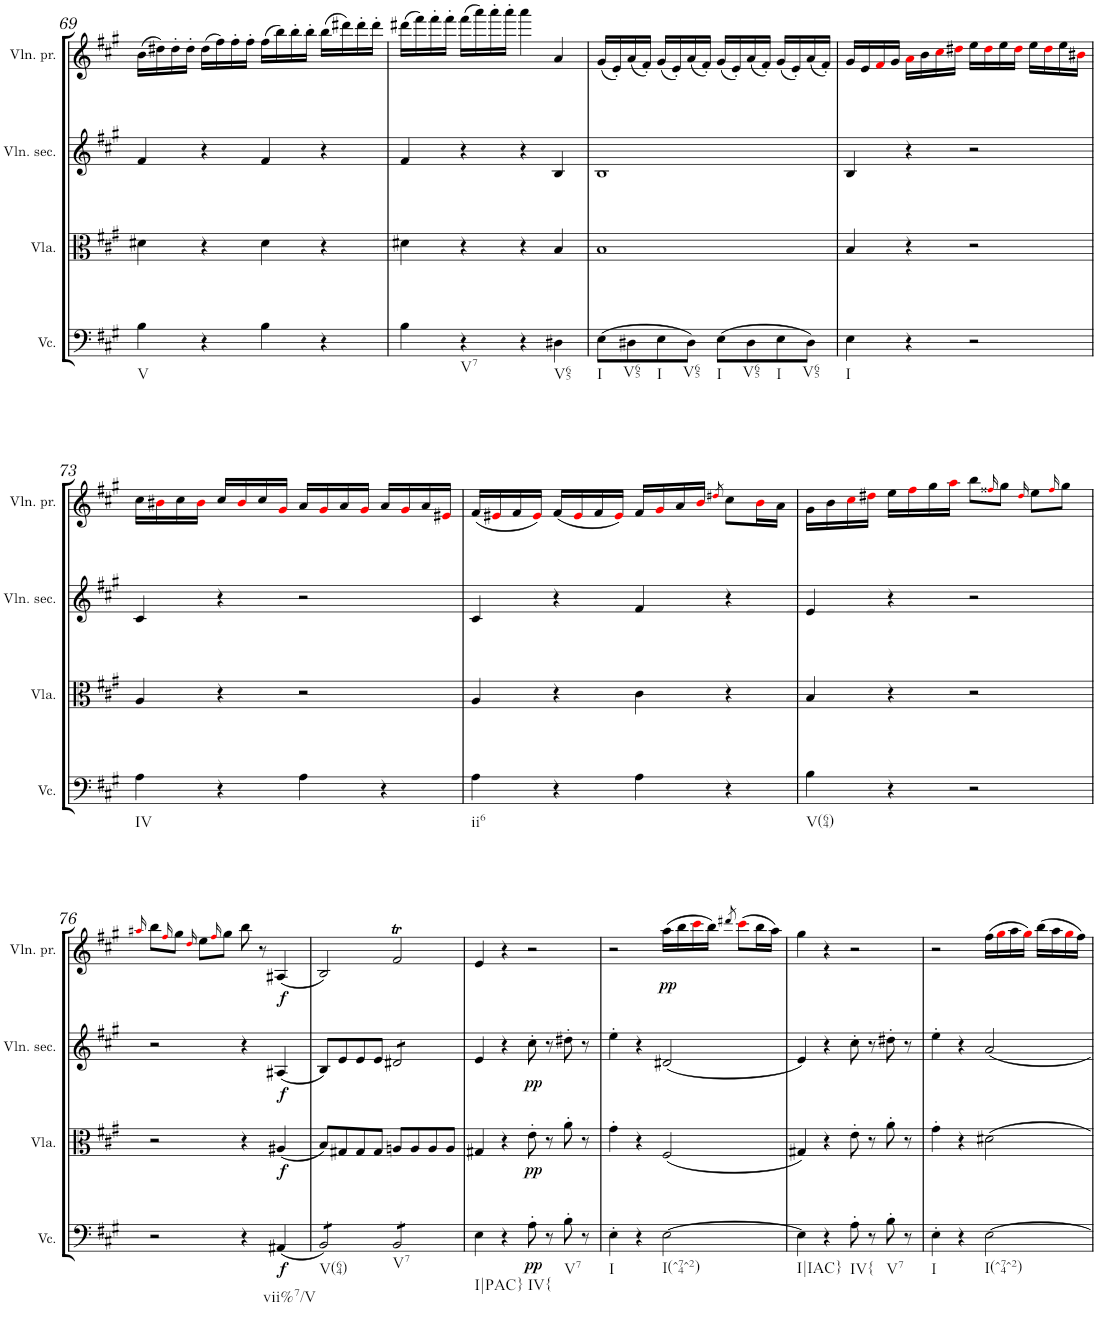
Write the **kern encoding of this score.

**kern	**dynam	**kern	**dynam	**kern	**dynam	**kern	**dynam
*part4	*part4	*part3	*part3	*part2	*part2	*part1	*part1
*staff4	*staff4	*staff3	*staff3	*staff2	*staff2	*staff1	*staff1
*I"Violoncelle	*	*I"Viola	*	*I"Violino secondo	*	*I"Violino primo	*
*I'Vc.	*	*I'Vla.	*	*I'Vln. sec.	*	*I'Vln. pr.	*
!!LO:PB:g=z
*clefF4	*	*clefC3	*	*clefG2	*	*clefG2	*
*k[f#c#g#]	*	*k[f#c#g#]	*	*k[f#c#g#]	*	*k[f#c#g#]	*
*A:	*	*A:	*	*A:	*	*A:	*
*M4/4	*	*M4/4	*	*M4/4	*	*M4/4	*
*met(c)	*	*met(c)	*	*met(c)	*	*met(c)	*
=69	=69	=69	=69	=69	=69	=69	=69
!LO:TX:b:t=V	!	!	!	!	!	!	!
4B\	.	4d#X\	.	4f#/	.	(>16b\LL	.
.	.	.	.	.	.	16dd#X\)	.
.	.	.	.	.	.	16dd#'\	.
.	.	.	.	.	.	16dd#'\JJ	.
4r	.	4r	.	4r	.	(>16dd#\LL	.
.	.	.	.	.	.	16ff#\)	.
.	.	.	.	.	.	16ff#'\	.
.	.	.	.	.	.	16ff#'\JJ	.
4B\	.	4d#\	.	4f#/	.	(>16ff#\LL	.
.	.	.	.	.	.	16bb\)	.
.	.	.	.	.	.	16bb'\	.
.	.	.	.	.	.	16bb'\JJ	.
4r	.	4r	.	4r	.	(>16bb\LL	.
.	.	.	.	.	.	16ddd#X\)	.
.	.	.	.	.	.	16ddd#'\	.
.	.	.	.	.	.	16ddd#'\JJ	.
=70	=70	=70	=70	=70	=70	=70	=70
4B\	.	4d#X\	.	4f#/	.	(>16ddd#X\LL	.
.	.	.	.	.	.	16fff#\)	.
.	.	.	.	.	.	16fff#'\	.
.	.	.	.	.	.	16fff#'\JJ	.
!LO:TX:b:t=V7	!	!	!	!	!	!	!
4r	.	4r	.	4r	.	(>16fff#\LL	.
.	.	.	.	.	.	16aaa\)	.
.	.	.	.	.	.	16aaa'\	.
.	.	.	.	.	.	16aaa'\JJ	.
4r	.	4r	.	4r	.	4aaa\	.
!LO:TX:b:t=V65	!	!	!	!	!	!	!
4D#X\	.	4B/	.	4B/	.	4a/	.
=71	=71	=71	=71	=71	=71	=71	=71
!LO:TX:b:t=I	!	!	!	!	!	!	!
(>8E\L	.	1B	.	1B	.	(<16g#/LL	.
.	.	.	.	.	.	16e'/)	.
!LO:TX:b:t=V65	!	!	!	!	!	!	!
8D#X\	.	.	.	.	.	(<16a/	.
.	.	.	.	.	.	16f#'/JJ)	.
!LO:TX:b:t=I	!	!	!	!	!	!	!
8E\	.	.	.	.	.	(<16g#/LL	.
.	.	.	.	.	.	16e'/)	.
!LO:TX:b:t=V65	!	!	!	!	!	!	!
8D#\J)	.	.	.	.	.	(<16a/	.
.	.	.	.	.	.	16f#'/JJ)	.
!LO:TX:b:t=I	!	!	!	!	!	!	!
(>8E\L	.	.	.	.	.	(<16g#/LL	.
.	.	.	.	.	.	16e'/)	.
!LO:TX:b:t=V65	!	!	!	!	!	!	!
8D#\	.	.	.	.	.	(<16a/	.
.	.	.	.	.	.	16f#'/JJ)	.
!LO:TX:b:t=I	!	!	!	!	!	!	!
8E\	.	.	.	.	.	(<16g#/LL	.
.	.	.	.	.	.	16e'/)	.
!LO:TX:b:t=V65	!	!	!	!	!	!	!
8D#\J)	.	.	.	.	.	(<16a/	.
.	.	.	.	.	.	16f#'/JJ)	.
=72	=72	=72	=72	=72	=72	=72	=72
!LO:TX:b:t=I	!	!	!	!	!	!	!
4E\	.	4B/	.	4B/	.	16g#/LL	.
.	.	.	.	.	.	16e/	.
.	.	.	.	.	.	16f#i/	.
.	.	.	.	.	.	16g#/JJ	.
4r	.	4r	.	4r	.	16ai\LL	.
.	.	.	.	.	.	16b\	.
.	.	.	.	.	.	16cc#i\	.
.	.	.	.	.	.	16dd#Xi\JJ	.
2r	.	2r	.	2r	.	16ee\LL	.
.	.	.	.	.	.	16dd#i\	.
.	.	.	.	.	.	16ee\	.
.	.	.	.	.	.	16dd#i\JJ	.
.	.	.	.	.	.	16ee\LL	.
.	.	.	.	.	.	16dd#i\	.
.	.	.	.	.	.	16ee\	.
.	.	.	.	.	.	16b#Xi\JJ	.
!!LO:LB:g=z
=73	=73	=73	=73	=73	=73	=73	=73
!LO:TX:b:t=IV	!	!	!	!	!	!	!
4A\	.	4A/	.	4c#/	.	16cc#\LL	.
.	.	.	.	.	.	16b#Xi\	.
.	.	.	.	.	.	16cc#\	.
.	.	.	.	.	.	16b#i\JJ	.
4r	.	4r	.	4r	.	16cc#/LL	.
.	.	.	.	.	.	16b#i/	.
.	.	.	.	.	.	16cc#/	.
.	.	.	.	.	.	16g#i/JJ	.
4A\	.	2r	.	2r	.	16a/LL	.
.	.	.	.	.	.	16g#i/	.
.	.	.	.	.	.	16a/	.
.	.	.	.	.	.	16g#i/JJ	.
4r	.	.	.	.	.	16a/LL	.
.	.	.	.	.	.	16g#i/	.
.	.	.	.	.	.	16a/	.
.	.	.	.	.	.	16e#Xi/JJ	.
=74	=74	=74	=74	=74	=74	=74	=74
!LO:TX:b:t=ii6	!	!	!	!	!	!	!
4A\	.	4A/	.	4c#/	.	(<16f#/LL	.
.	.	.	.	.	.	16e#Xi/	.
.	.	.	.	.	.	16f#/	.
.	.	.	.	.	.	16e#i/JJ)	.
4r	.	4r	.	4r	.	(<16f#/LL	.
.	.	.	.	.	.	16e#i/	.
.	.	.	.	.	.	16f#/	.
.	.	.	.	.	.	16e#i/JJ)	.
4A\	.	4c#\	.	4f#/	.	16f#/LL	.
.	.	.	.	.	.	16g#i/	.
.	.	.	.	.	.	16a/	.
.	.	.	.	.	.	16bi/JJ	.
.	.	.	.	.	.	8qdd#Xi/	.
4r	.	4r	.	4r	.	8cc#\L	.
.	.	.	.	.	.	16bi\L	.
.	.	.	.	.	.	16a\JJ	.
=75	=75	=75	=75	=75	=75	=75	=75
!LO:TX:b:t=V(64)	!	!	!	!	!	!	!
4B\	.	4B/	.	4e/	.	16g#\LL	.
.	.	.	.	.	.	16b\	.
.	.	.	.	.	.	16cc#i\	.
.	.	.	.	.	.	16dd#Xi\JJ	.
4r	.	4r	.	4r	.	16ee\LL	.
.	.	.	.	.	.	16ff#i\	.
.	.	.	.	.	.	16gg#\	.
.	.	.	.	.	.	16aai\JJ	.
2r	.	2r	.	2r	.	8bb\L	.
.	.	.	.	.	.	16qff##Xi/	.
.	.	.	.	.	.	8gg#\J	.
.	.	.	.	.	.	16qdd#i/	.
.	.	.	.	.	.	8ee\L	.
.	.	.	.	.	.	16qff##i/	.
.	.	.	.	.	.	8gg#\J	.
!!LO:LB:g=z
=76	=76	=76	=76	=76	=76	=76	=76
.	.	.	.	.	.	16qaa#Xi/	.
2r	.	2r	.	2r	.	8bb\L	.
.	.	.	.	.	.	16qff#i/	.
.	.	.	.	.	.	8gg#\J	.
.	.	.	.	.	.	16qddi/	.
.	.	.	.	.	.	8ee\L	.
.	.	.	.	.	.	16qff#i/	.
.	.	.	.	.	.	8gg#\J	.
4r	.	4r	.	4r	.	8bb\	.
.	.	.	.	.	.	8r	.
!LO:TX:b:t=vii%7/V	!	!	!	!	!	!	!
!	!LO:DY:b	!	!LO:DY:b	!	!LO:DY:b	!	!LO:DY:b
(<4AA#X/	f	(<4A#X/	f	(<4A#X/	f	(<4A#X/	f
=77	=77	=77	=77	=77	=77	=77	=77
!LO:TX:b:t=V(64)	!	!	!	!	!	!	!
*tremolo	*	*	*	*	*	*	*
8BB/)L	.	8B/L)	.	8B/L)	.	2B/)	.
8BB/)	.	8G#X/	.	8e/	.	.	.
8BB/)	.	8G#/	.	8e/	.	.	.
8BB/)J	.	8G#/J	.	8e/J	.	.	.
!LO:TX:b:t=V7	!	!	!	!	!	!	!
*	*	*	*	*tremolo	*	*	*
8BB/L	.	8An/L	.	8d#X/L	.	2f#T/	.
8BB/	.	8A/	.	8d#X/	.	.	.
8BB/	.	8A/	.	8d#X/	.	.	.
8BB/J	.	8A/J	.	8d#X/J	.	.	.
*	*	*	*	*Xtremolo	*	*	*
*Xtremolo	*	*	*	*	*	*	*
=78	=78	=78	=78	=78	=78	=78	=78
!LO:TX:b:t=I|PAC}	!	!	!	!	!	!	!
4E\	.	4G#X/	.	4e/	.	4e/	.
4r	.	4r	.	4r	.	4r	.
!LO:TX:b:t=IV{	!	!	!	!	!	!	!
!	!LO:DY:b	!	!LO:DY:b	!	!LO:DY:b	!	!
8A'\	pp	8e'\	pp	8cc#'\	pp	2r	.
8r	.	8r	.	8r	.	.	.
!LO:TX:b:t=V7	!	!	!	!	!	!	!
8B'\	.	8a'\	.	8dd#X'\	.	.	.
8r	.	8r	.	8r	.	.	.
=79	=79	=79	=79	=79	=79	=79	=79
!LO:TX:b:t=I	!	!	!	!	!	!	!
4E'\	.	4g#'\	.	4ee'\	.	2r	.
4r	.	4r	.	4r	.	.	.
!LO:TX:b:t=I(^74^2)	!	!	!	!	!	!	!
!	!	!	!	!	!	!	!LO:DY:b
[2E\	.	(<2F#/	.	(<2d#X/	.	(>16aa\LL	pp
.	.	.	.	.	.	16bb\	.
.	.	.	.	.	.	16ccc#i\	.
.	.	.	.	.	.	16bb\JJ)	.
.	.	.	.	.	.	8qddd#X/	.
.	.	.	.	.	.	(>8ccc#i\L	.
.	.	.	.	.	.	16bb\L	.
.	.	.	.	.	.	16aa\JJ)	.
=80	=80	=80	=80	=80	=80	=80	=80
!LO:TX:b:t=I|IAC}	!	!	!	!	!	!	!
4E\]	.	4G#X/)	.	4e/)	.	4gg#\	.
4r	.	4r	.	4r	.	4r	.
!LO:TX:b:t=IV{	!	!	!	!	!	!	!
8A'\	.	8e'\	.	8cc#'\	.	2r	.
8r	.	8r	.	8r	.	.	.
!LO:TX:b:t=V7	!	!	!	!	!	!	!
8B'\	.	8a'\	.	8dd#X'\	.	.	.
8r	.	8r	.	8r	.	.	.
=81	=81	=81	=81	=81	=81	=81	=81
!LO:TX:b:t=I	!	!	!	!	!	!	!
4E'\	.	4g#'\	.	4ee'\	.	2r	.
4r	.	4r	.	4r	.	.	.
!LO:TX:b:t=I(^74^2)	!	!	!	!	!	!	!
[2E\	.	2d#X\	.	2a/	.	(>16ff#\LL	.
.	.	.	.	.	.	16gg#i\	.
.	.	.	.	.	.	16aa\	.
.	.	.	.	.	.	16gg#i\JJ)	.
.	.	.	.	.	.	(>16bb\LL	.
.	.	.	.	.	.	16aa\	.
.	.	.	.	.	.	16gg#i\	.
.	.	.	.	.	.	16ff#\JJ)	.
=	=	=	=	=	=	=	=
*-	*-	*-	*-	*-	*-	*-	*-
